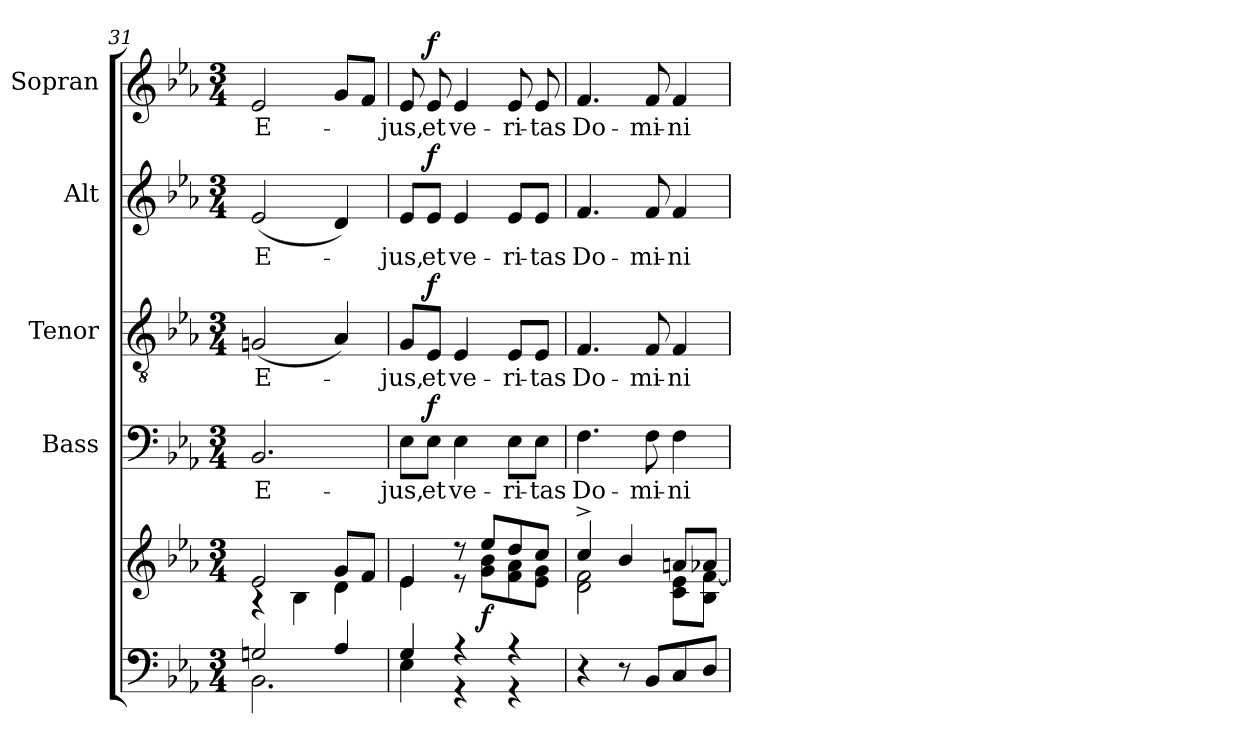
**kern	**kern	**dynam	**kern	**text	**dynam	**kern	**text	**dynam	**kern	**text	**dynam	**kern	**text	**dynam
*part5	*part5	*part5	*part4	*part4	*part4	*part3	*part3	*part3	*part2	*part2	*part2	*part1	*part1	*part1
*staff6	*staff5	*staff5/6	*staff4	*staff4	*staff4	*staff3	*staff3	*staff3	*staff2	*staff2	*staff2	*staff1	*staff1	*staff1
*	*	*	*I"Bass	*	*	*I"Tenor	*	*	*I"Alt	*	*	*I"Sopran	*	*
*	*	*	*I'B.	*	*	*I'T.	*	*	*I'A.	*	*	*I'S.	*	*
*clefF4	*clefG2	*	*clefF4	*	*	*clefGv2	*	*	*clefG2	*	*	*clefG2	*	*
*k[b-e-a-]	*k[b-e-a-]	*	*k[b-e-a-]	*	*	*k[b-e-a-]	*	*	*k[b-e-a-]	*	*	*k[b-e-a-]	*	*
*E-:	*E-:	*	*E-:	*	*	*E-:	*	*	*E-:	*	*	*E-:	*	*
*M3/4	*M3/4	*	*M3/4	*	*	*M3/4	*	*	*M3/4	*	*	*M3/4	*	*
=31	=31	=31	=31	=31	=31	=31	=31	=31	=31	=31	=31	=31	=31	=31
*^	*^	*	*	*	*	*	*	*	*	*	*	*	*	*
!	!	!	!	!	!	!LO:LY:b	!	!	!LO:LY:b	!	!	!LO:LY:b	!	!	!LO:LY:b	!
2Gn/	2.BB-\	2e-/	4rG	.	2.BB-/	E-	.	(<2Gn/	E-	.	(<2e-/	E-	.	2e-/	E-	.
.	.	.	4B-\	.	.	.	.	.	.	.	.	.	.	.	.	.
4A-/	.	8g/L	4d\	.	.	.	.	4A-/)	.	.	4d/)	.	.	8g/L	.	.
.	.	8f/J	.	.	.	.	.	.	.	.	.	.	.	8f/J	.	.
!!LO:PB:g=z
=32	=32	=32	=32	=32	=32	=32	=32	=32	=32	=32	=32	=32	=32	=32	=32	=32
!	!	!	!	!	!	!LO:LY:b	!	!	!LO:LY:b	!	!	!LO:LY:b	!	!	!LO:LY:b	!
4G/	4E-\	4e-/	4e-\	.	8E-\L	-jus,	.	8G/L	-jus,	.	8e-/L	-jus,	.	8e-/	-jus,	.
!	!	!	!	!	!	!LO:LY:b	!LO:DY:a	!	!LO:LY:b	!LO:DY:a	!	!LO:LY:b	!LO:DY:a	!	!LO:LY:b	!LO:DY:a
.	.	.	.	.	8E-\J	et	f	8E-/J	et	f	8e-/J	et	f	8e-/	et	f
!	!	!	!	!	!	!LO:LY:b	!	!	!LO:LY:b	!	!	!LO:LY:b	!	!	!LO:LY:b	!
4r	4r	8r	8r	.	4E-\	ve-	.	4E-/	ve-	.	4e-/	ve-	.	4e-/	ve-	.
!	!	!	!	!LO:DY:b	!	!	!	!	!	!	!	!	!	!	!	!
.	.	8ee-/L	8g\ 8b-\L	f	.	.	.	.	.	.	.	.	.	.	.	.
!	!	!	!	!	!	!LO:LY:b	!	!	!LO:LY:b	!	!	!LO:LY:b	!	!	!LO:LY:b	!
4r	4r	8dd/	8f\ 8a-\	.	8E-\L	-ri-	.	8E-/L	-ri-	.	8e-/L	-ri-	.	8e-/	-ri-	.
!	!	!	!	!	!	!LO:LY:b	!	!	!LO:LY:b	!	!	!LO:LY:b	!	!	!LO:LY:b	!
.	.	8cc/J	8e-\ 8g\J	.	8E-\J	-tas	.	8E-/J	-tas	.	8e-/J	-tas	.	8e-/	-tas	.
*v	*v	*	*	*	*	*	*	*	*	*	*	*	*	*	*	*
=33	=33	=33	=33	=33	=33	=33	=33	=33	=33	=33	=33	=33	=33	=33	=33
!	!	!	!	!	!LO:LY:b	!	!	!LO:LY:b	!	!	!LO:LY:b	!	!	!LO:LY:b	!
4r	4cc^>/	2d\ 2f\	.	4.F\	Do-	.	4.F/	Do-	.	4.f/	Do-	.	4.f/	Do-	.
8r	4b-/	.	.	.	.	.	.	.	.	.	.	.	.	.	.
!	!	!	!	!	!LO:LY:b	!	!	!LO:LY:b	!	!	!LO:LY:b	!	!	!LO:LY:b	!
8BB-/L	.	.	.	8F\	-mi-	.	8F/	-mi-	.	8f/	-mi-	.	8f/	-mi-	.
!	!	!	!	!	!LO:LY:b	!	!	!LO:LY:b	!	!	!LO:LY:b	!	!	!LO:LY:b	!
8C/	8an/L	8c\ 8e-\L	.	4F\	-ni	.	4F/	-ni	.	4f/	-ni	.	4f/	-ni	.
8D/J	8a-X/J	8B-\ [<8f\J	.	.	.	.	.	.	.	.	.	.	.	.	.
*	*v	*v	*	*	*	*	*	*	*	*	*	*	*	*	*
=	=	=	=	=	=	=	=	=	=	=	=	=	=	=
*-	*-	*-	*-	*-	*-	*-	*-	*-	*-	*-	*-	*-	*-	*-
